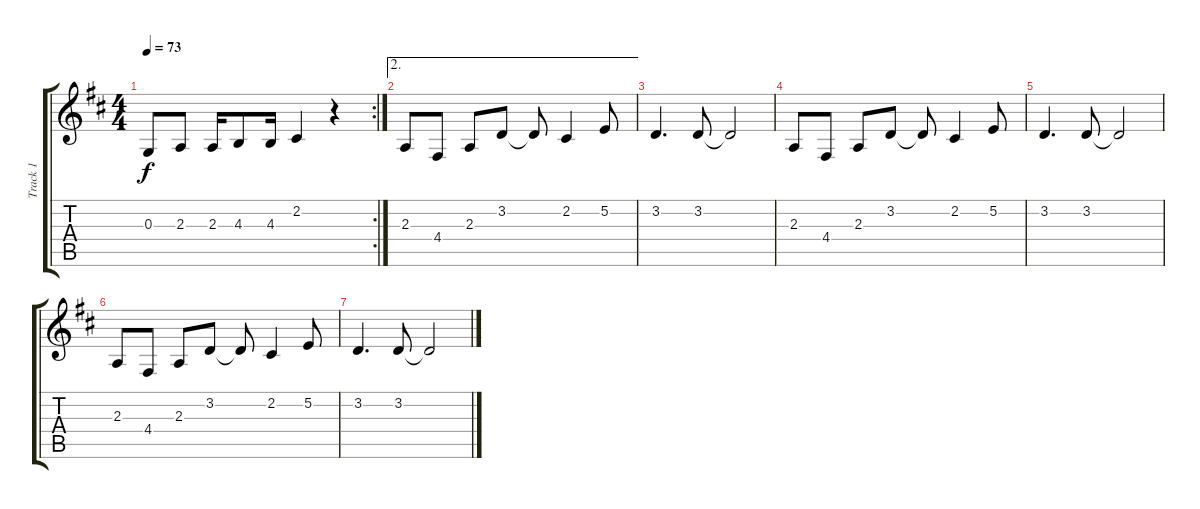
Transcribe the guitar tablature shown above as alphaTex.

\track ("Track 1" "Track 1") {instrument tenorsax}
\staff {score tabs}
\tuning (E4 B3 G3 D3 A2 E2) {hide}
\rc 2
\ts (4 4)
\tempo 73
\clef g2
\ks d
0.3.8{dy f} 2.3.8 2.3.16 4.3.8 4.3.16 2.2.4 r.4 |
\ae 2
2.3.8 4.4.8 2.3.8 3.2.8 3.2{t}.8 2.2.4 5.2.8 |
3.2.4{d} 3.2.8 3.2{t}.2 |
2.3.8 4.4.8 2.3.8 3.2.8 3.2{t}.8 2.2.4 5.2.8 |
3.2.4{d} 3.2.8 3.2{t}.2 |
2.3.8 4.4.8 2.3.8 3.2.8 3.2{t}.8 2.2.4 5.2.8 |
3.2.4{d} 3.2.8 3.2{t}.2
